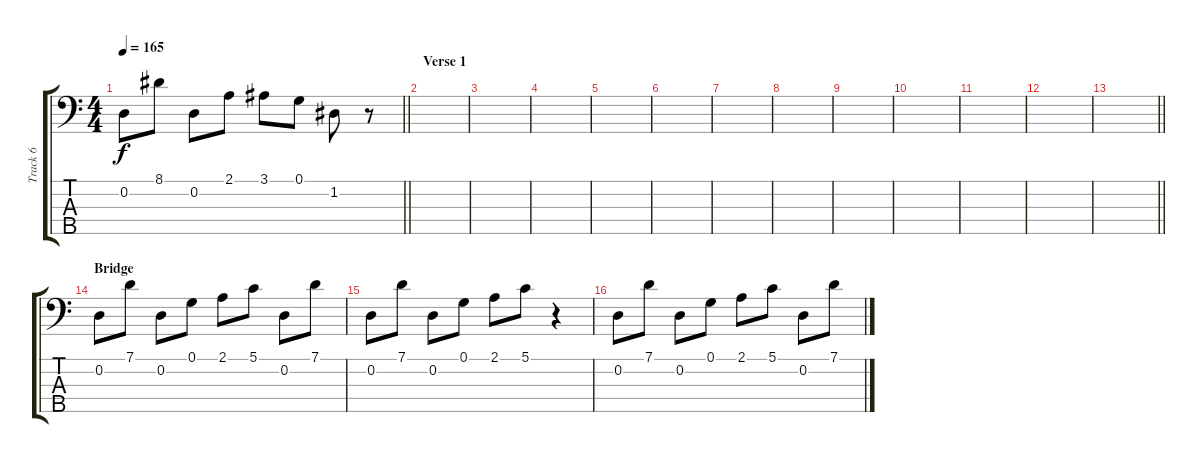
\track ("Track 6" "Track 6") {instrument electricbassfinger}
\staff {score tabs}
\tuning (G2 D2 A1 E1 B0) {hide}
\ts (4 4)
\tempo 165
\clef f4
\barLineRight lightlight
\ks c
0.2.8{dy f} 8.1.8 0.2.8 2.1.8 3.1.8 0.1.8 1.2.8 r.8 |
\section ("" "Verse 1")
|
|
|
|
|
|
|
|
|
|
|
\barLineRight lightlight
|
\section ("" "Bridge")
0.2.8 7.1.8 0.2.8 0.1.8 2.1.8 5.1.8 0.2.8 7.1.8 |
0.2.8 7.1.8 0.2.8 0.1.8 2.1.8 5.1.8 r.4 |
0.2.8 7.1.8 0.2.8 0.1.8 2.1.8 5.1.8 0.2.8 7.1.8
